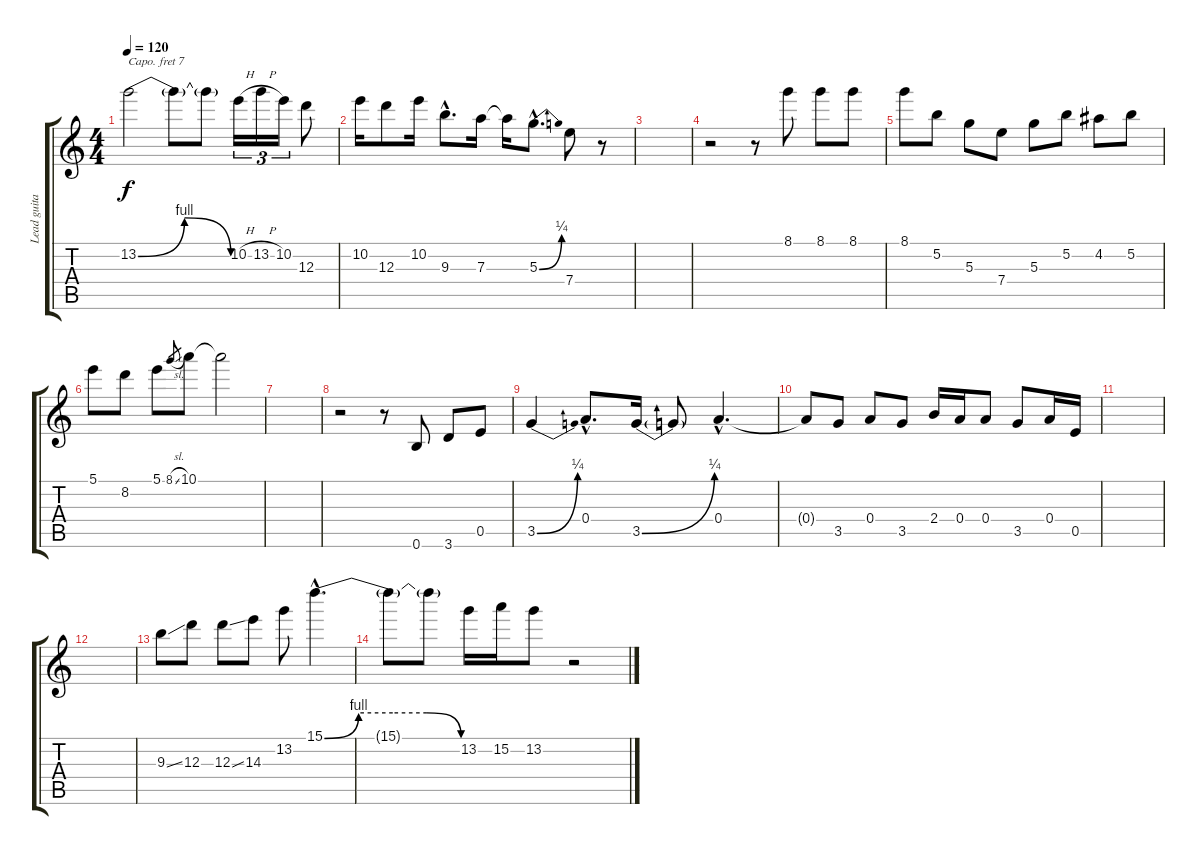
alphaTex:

\track ("Lead guitar" "Lead guita") {instrument acousticguitarsteel}
\staff {score tabs}
\capo 7
\tuning (E4 B3 G3 D3 A2 E2) {hide}
\ts (4 4)
\tempo 120
\clef g2
\ks c
13.2{be (bendrelease 0 0 15 4 45 4 60 0)}.2{dy f} 13.2{t}.8 13.2{t}.8 10.2{h}.16{tu (3 2)} 13.2{h}.16{tu (3 2)} 10.2.16{tu (3 2)} 12.3.8 |
10.2.16 12.3.8 10.2.16 9.3{hac}.8{d} 7.3.16 7.3{t}.16 5.3{be (bend 0 0 60 1) hac}.8{d} 7.4.8 r.8 |
|
r.2 r.8 8.1.8 8.1.8 8.1.8 |
8.1.8 5.2.8 5.3.8 7.4.8 5.3.8 5.2.8 4.2.8 5.2.8 |
5.1.8 8.2.8 5.1.8 8.1{sl}.8{gr} 10.1.8 10.1{t}.2 |
|
r.2 r.8 0.6.8 3.6.8 0.5.8 |
3.5{be (bend 0 0 60 1)}.4 0.4{hac}.8{d} 3.5{be (bend 0 0 60 1)}.16 3.5{t}.8 0.4{hac}.4{d} |
0.4{t}.8 3.5.8 0.4.8 3.5.8 2.4.16 0.4.16 0.4.8 3.5.8 0.4.16 0.5.16 |
|
|
9.3{ss}.8 12.3.8 12.3{ss}.8 14.3.8 13.2.8 15.1{be (custom 0 0 15 4 30 4 45 4 60 0) hac}.4{d} |
15.1{t}.8 15.1{t}.8 13.2.16 15.2.16 13.2.8 r.2
